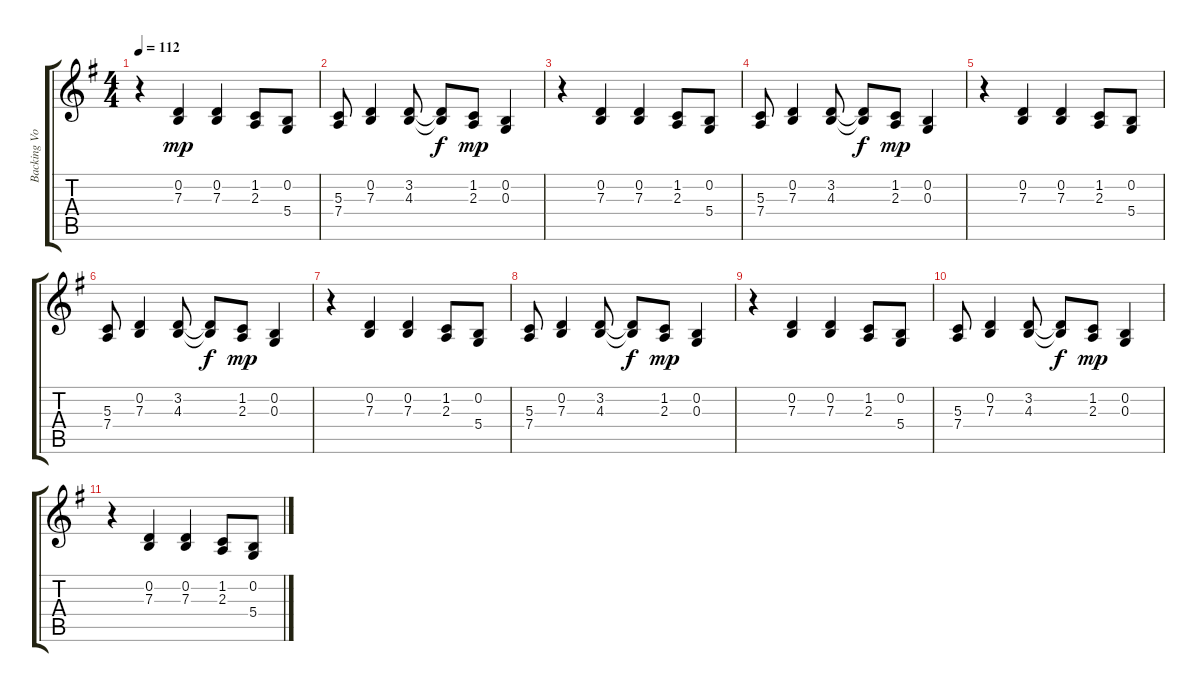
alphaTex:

\track ("Backing Vocals" "Backing Vo") {instrument pad7halo}
\staff {score tabs}
\tuning (E4 B3 G3 D3 A2 E2) {hide}
\ts (4 4)
\tempo 112
\clef g2
\ks g
r.4{dy mp} (0.2 7.3).4 (0.2 7.3).4 (1.2 2.3).8 (0.2 5.4).8 |
(5.3 7.4).8 (0.2 7.3).4 (3.2 4.3).8 (3.2{t} 4.3{t}).8{dy f} (1.2 2.3).8{dy mp} (0.2 0.3).4 |
r.4 (0.2 7.3).4 (0.2 7.3).4 (1.2 2.3).8 (0.2 5.4).8 |
(5.3 7.4).8 (0.2 7.3).4 (3.2 4.3).8 (3.2{t} 4.3{t}).8{dy f} (1.2 2.3).8{dy mp} (0.2 0.3).4 |
r.4 (0.2 7.3).4 (0.2 7.3).4 (1.2 2.3).8 (0.2 5.4).8 |
(5.3 7.4).8 (0.2 7.3).4 (3.2 4.3).8 (3.2{t} 4.3{t}).8{dy f} (1.2 2.3).8{dy mp} (0.2 0.3).4 |
r.4 (0.2 7.3).4 (0.2 7.3).4 (1.2 2.3).8 (0.2 5.4).8 |
(5.3 7.4).8 (0.2 7.3).4 (3.2 4.3).8 (3.2{t} 4.3{t}).8{dy f} (1.2 2.3).8{dy mp} (0.2 0.3).4 |
r.4 (0.2 7.3).4 (0.2 7.3).4 (1.2 2.3).8 (0.2 5.4).8 |
(5.3 7.4).8 (0.2 7.3).4 (3.2 4.3).8 (3.2{t} 4.3{t}).8{dy f} (1.2 2.3).8{dy mp} (0.2 0.3).4 |
r.4 (0.2 7.3).4 (0.2 7.3).4 (1.2 2.3).8 (0.2 5.4).8
